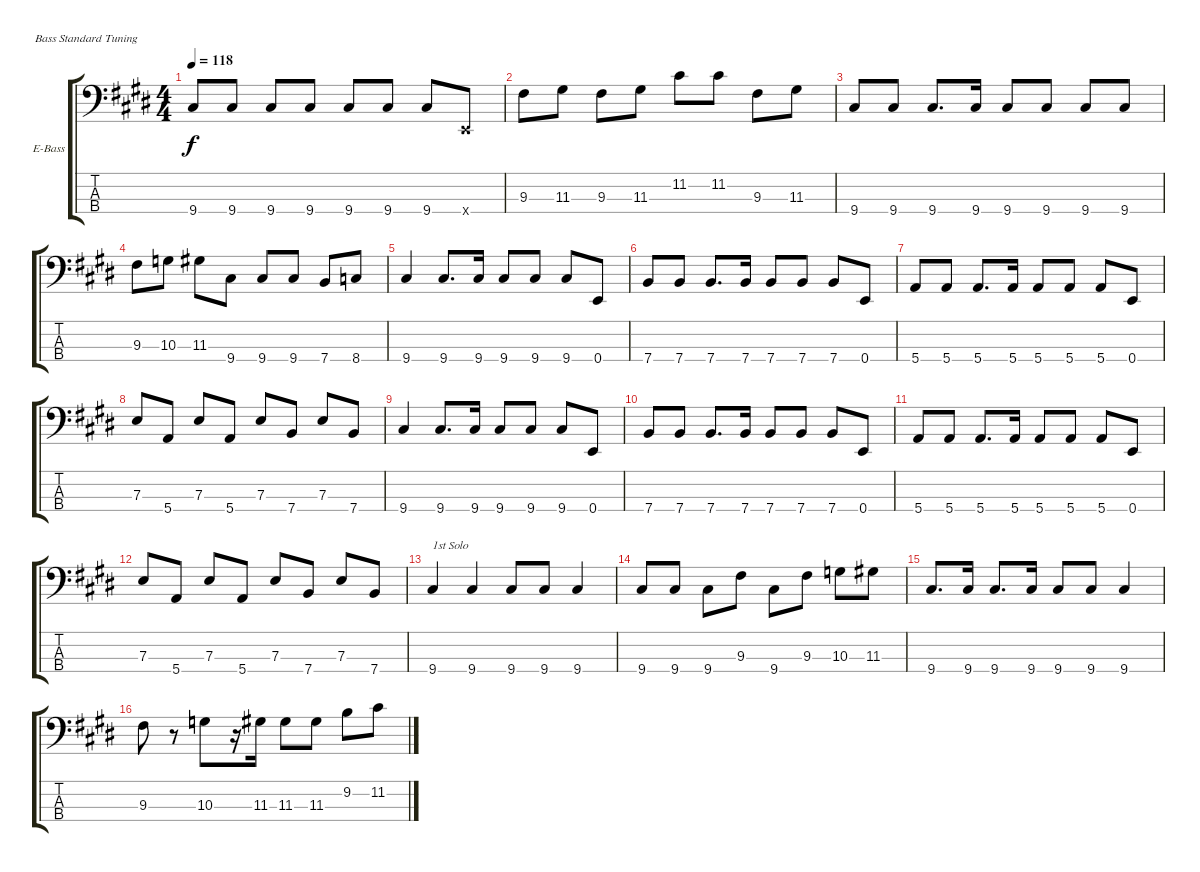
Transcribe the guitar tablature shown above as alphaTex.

\bracketExtendMode groupsimilarinstruments
\firstSystemTrackNameOrientation horizontal
\otherSystemsTrackNameOrientation horizontal
\track ("Bass" "E-Bass") {instrument electricbassfinger}
\staff {score tabs}
\tuning (G2 D2 A1 E1)
\ts (4 4)
\tempo 118
\clef f4
\ks e
9.4.8{dy f} 9.4.8 9.4.8 9.4.8 9.4.8 9.4.8 9.4.8 0.4{x}.8 |
9.3.8 11.3.8 9.3.8 11.3.8 11.2.8 11.2.8 9.3.8 11.3.8 |
9.4.8 9.4.8 9.4.8{d} 9.4.16 9.4.8 9.4.8 9.4.8 9.4.8 |
9.3.8 10.3.8 11.3.8 9.4.8 9.4.8 9.4.8 7.4.8 8.4.8 |
9.4.4 9.4.8{d} 9.4.16 9.4.8 9.4.8 9.4.8 0.4.8 |
7.4.8 7.4.8 7.4.8{d} 7.4.16 7.4.8 7.4.8 7.4.8 0.4.8 |
5.4.8 5.4.8 5.4.8{d} 5.4.16 5.4.8 5.4.8 5.4.8 0.4.8 |
7.3.8 5.4.8 7.3.8 5.4.8 7.3.8 7.4.8 7.3.8 7.4.8 |
9.4.4 9.4.8{d} 9.4.16 9.4.8 9.4.8 9.4.8 0.4.8 |
7.4.8 7.4.8 7.4.8{d} 7.4.16 7.4.8 7.4.8 7.4.8 0.4.8 |
5.4.8 5.4.8 5.4.8{d} 5.4.16 5.4.8 5.4.8 5.4.8 0.4.8 |
7.3.8 5.4.8 7.3.8 5.4.8 7.3.8 7.4.8 7.3.8 7.4.8 |
9.4.4{txt "1st Solo"} 9.4.4 9.4.8 9.4.8 9.4.4 |
9.4.8 9.4.8 9.4.8 9.3.8 9.4.8 9.3.8 10.3.8 11.3.8 |
9.4.8{d} 9.4.16 9.4.8{d} 9.4.16 9.4.8 9.4.8 9.4.4 |
9.3.8 r.8 10.3.8 r.16 11.3.16 11.3.8 11.3.8 9.2.8 11.2.8
